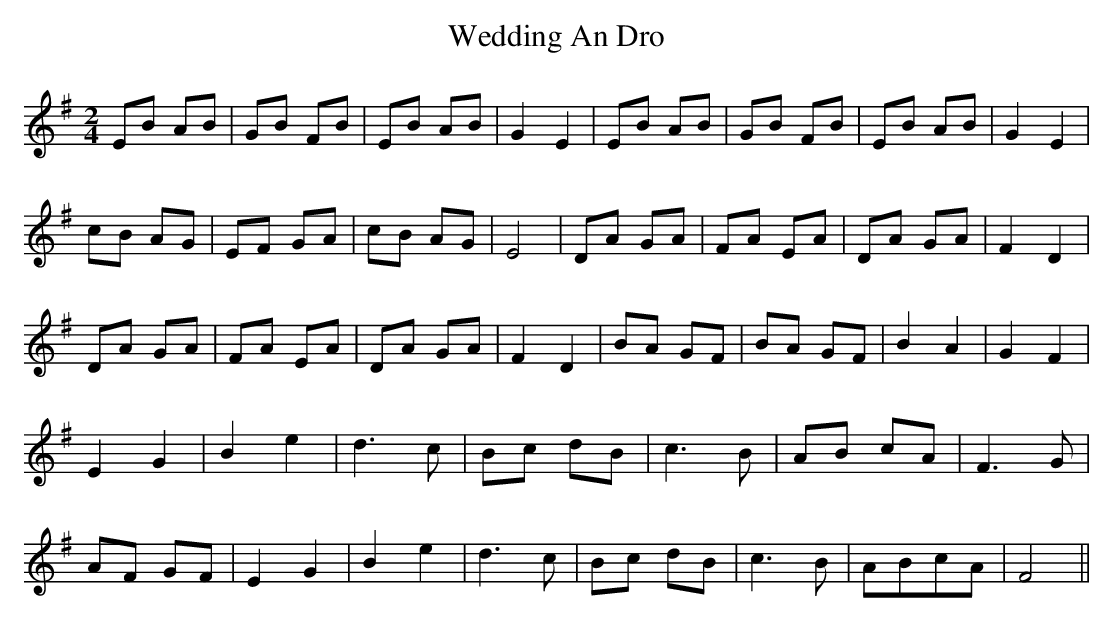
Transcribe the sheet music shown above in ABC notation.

X:1
T:Wedding An Dro
M:2/4
L:1/8
K:Em
EB AB | GB FB | EB AB | G2 E2 | EB AB | GB FB | EB AB | G2E2 |
cB AG | EF GA | cB AG | E4 | DA GA | FA EA | DA GA | F2D2 |
DA GA | FA EA | DA GA | F2D2 | BA GF | BA GF | B2A2 | G2F2 |
E2G2 | B2e2 | d3c | Bc dB | c3B | AB cA | F3G |
AF GF | E2G2 | B2e2 | d3c | Bc dB | c3B | ABcA | F4 ||
